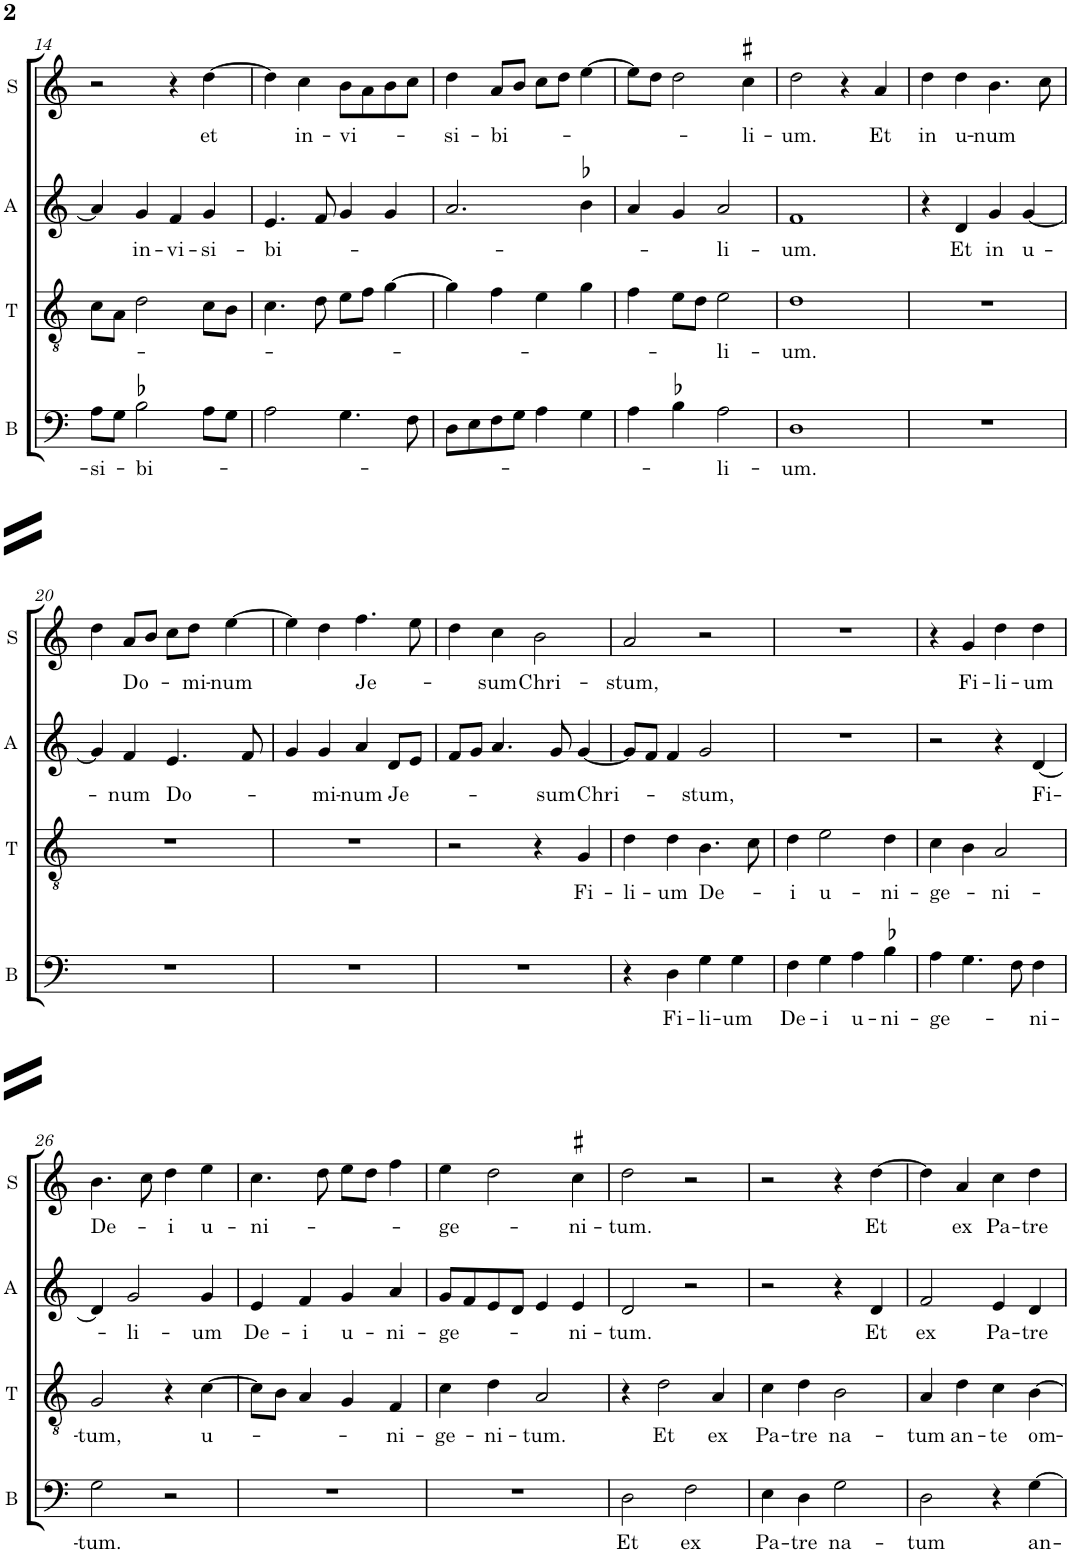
**kern	**text	**kern	**text	**kern	**text	**kern	**text
*part4	*part4	*part3	*part3	*part2	*part2	*part1	*part1
*staff4	*staff4	*staff3	*staff3	*staff2	*staff2	*staff1	*staff1
*I"B	*	*I"T	*	*I"A	*	*I"S	*
*I'B	*	*I'T	*	*I'A	*	*I'S	*
!!LO:PB:g=z
*clefF4	*	*clefGv2	*	*clefG2	*	*clefG2	*
*k[]	*	*k[]	*	*k[]	*	*k[]	*
*M2/2	*	*M2/2	*	*M2/2	*	*M2/2	*
*met(c|)	*	*met(c|)	*	*met(c|)	*	*met(c|)	*
=14	=14	=14	=14	=14	=14	=14	=14
!	!LO:LY:b	!	!	!	!	!	!
8A\L	-si-	8c\L	.	4a/]	.	2r	.
8G\J	.	8A\J	.	.	.	.	.
!	!LO:LY:b	!	!	!	!LO:LY:b	!	!
2B-X\	-bi-	2d\	.	4g/	in-	.	.
!	!	!	!	!	!LO:LY:b	!	!
.	.	.	.	4f/	-vi-	4r	.
!	!	!	!	!	!LO:LY:b	!	!LO:LY:b
8A\L	.	8c\L	.	4g/	-si-	[4dd\	et
8G\J	.	8B\J	.	.	.	.	.
=15	=15	=15	=15	=15	=15	=15	=15
!	!	!	!	!	!LO:LY:b	!	!
2A\	.	4.c\	.	4.e/	bi-	4dd\]	.
!	!	!	!	!	!	!	!LO:LY:b
.	.	.	.	.	.	4cc\	in-
.	.	8d\	.	8f/	.	.	.
!	!	!	!	!	!	!	!LO:LY:b
4.G\	.	8e\L	.	4g/	.	8b\L	-vi-
.	.	8f\J	.	.	.	8a\	.
.	.	[4g\	.	4g/	.	8b\	.
8F\	.	.	.	.	.	8cc\J	.
=16	=16	=16	=16	=16	=16	=16	=16
!	!	!	!	!	!	!	!LO:LY:b
8D\L	.	4g\]	.	2.a/	.	4dd\	si-
8E\	.	.	.	.	.	.	.
!	!	!	!	!	!	!	!LO:LY:b
8F\	.	4f\	.	.	.	8a/L	-bi-
8G\J	.	.	.	.	.	8b/J	.
4A\	.	4e\	.	.	.	8cc\L	.
.	.	.	.	.	.	8dd\J	.
4G\	.	4g\	.	4b-X\	.	[4ee\	.
=17	=17	=17	=17	=17	=17	=17	=17
4A\	.	4f\	.	4a/	.	8ee\L]	.
.	.	.	.	.	.	8dd\J	.
4B-X\	.	8e\L	.	4g/	.	2dd\	.
.	.	8d\J	.	.	.	.	.
!	!LO:LY:b	!	!LO:LY:b	!	!LO:LY:b	!	!
2A\	-li-	2e\	li-	2a/	-li-	.	.
!	!	!	!	!	!	!	!LO:LY:b
.	.	.	.	.	.	4cc#X\	-li-
=18	=18	=18	=18	=18	=18	=18	=18
!	!LO:LY:b	!	!LO:LY:b	!	!LO:LY:b	!	!LO:LY:b
1D	-um.	1d	-um.	1f	-um.	2dd\	-um.
.	.	.	.	.	.	4r	.
!	!	!	!	!	!	!	!LO:LY:b
.	.	.	.	.	.	4a/	Et
=19	=19	=19	=19	=19	=19	=19	=19
!	!	!	!	!	!	!	!LO:LY:b
1r	.	1r	.	4r	.	4dd\	in
!	!	!	!	!	!LO:LY:b	!	!LO:LY:b
.	.	.	.	4d/	Et	4dd\	u-
!	!	!	!	!	!LO:LY:b	!	!LO:LY:b
.	.	.	.	4g/	in	4.b\	-num
!	!	!	!	!	!LO:LY:b	!	!
.	.	.	.	[4g/	u-	.	.
.	.	.	.	.	.	8cc\	.
!!LO:LB:g=z
=20	=20	=20	=20	=20	=20	=20	=20
1r	.	1r	.	4g/]	.	4dd\	.
!	!	!	!	!	!LO:LY:b	!	!LO:LY:b
.	.	.	.	4f/	-num	8a/L	Do-
.	.	.	.	.	.	8b/J	.
!	!	!	!	!	!LO:LY:b	!	!
.	.	.	.	4.e/	Do-	8cc\L	.
!	!	!	!	!	!	!	!LO:LY:b
.	.	.	.	.	.	8dd\J	-mi-
!	!	!	!	!	!	!	!LO:LY:b
.	.	.	.	.	.	[4ee\	-num
.	.	.	.	8f/	.	.	.
=21	=21	=21	=21	=21	=21	=21	=21
1r	.	1r	.	4g/	.	4ee\]	.
!	!	!	!	!	!LO:LY:b	!	!
.	.	.	.	4g/	-mi-	4dd\	.
!	!	!	!	!	!LO:LY:b	!	!LO:LY:b
.	.	.	.	4a/	-num	4.ff\	Je-
!	!	!	!	!	!LO:LY:b	!	!
.	.	.	.	8d/L	Je-	.	.
.	.	.	.	8e/J	.	8ee\	.
=22	=22	=22	=22	=22	=22	=22	=22
1r	.	2r	.	8f/L	.	4dd\	.
.	.	.	.	8g/J	.	.	.
!	!	!	!	!	!	!	!LO:LY:b
.	.	.	.	4.a/	.	4cc\	-sum
!	!	!	!	!	!	!	!LO:LY:b
.	.	4r	.	.	.	2b\	Chri-
!	!	!	!	!	!LO:LY:b	!	!
.	.	.	.	8g/	-sum	.	.
!	!	!	!LO:LY:b	!	!LO:LY:b	!	!
.	.	4G/	Fi-	[4g/	Chri-	.	.
=23	=23	=23	=23	=23	=23	=23	=23
!	!	!	!LO:LY:b	!	!	!	!LO:LY:b
4r	.	4d\	-li-	8g/L]	.	2a/	-stum,
.	.	.	.	8f/J	.	.	.
!	!LO:LY:b	!	!LO:LY:b	!	!	!	!
4D\	Fi-	4d\	-um	4f/	.	.	.
!	!LO:LY:b	!	!LO:LY:b	!	!LO:LY:b	!	!
4G\	-li-	4.B\	De-	2g/	-stum,	2r	.
!	!LO:LY:b	!	!	!	!	!	!
4G\	-um	.	.	.	.	.	.
.	.	8c\	.	.	.	.	.
=24	=24	=24	=24	=24	=24	=24	=24
!	!LO:LY:b	!	!LO:LY:b	!	!	!	!
4F\	De-	4d\	-i	1r	.	1r	.
!	!LO:LY:b	!	!LO:LY:b	!	!	!	!
4G\	-i	2e\	u-	.	.	.	.
!	!LO:LY:b	!	!	!	!	!	!
4A\	u-	.	.	.	.	.	.
!	!LO:LY:b	!	!LO:LY:b	!	!	!	!
4B-X\	-ni-	4d\	-ni-	.	.	.	.
=25	=25	=25	=25	=25	=25	=25	=25
!	!LO:LY:b	!	!LO:LY:b	!	!	!	!
4A\	-ge-	4c\	-ge-	2r	.	4r	.
!	!	!	!	!	!	!	!LO:LY:b
4.G\	.	4B\	.	.	.	4g/	Fi-
!	!	!	!LO:LY:b	!	!	!	!LO:LY:b
.	.	2A/	-ni-	4r	.	4dd\	-li-
8F\	.	.	.	.	.	.	.
!	!LO:LY:b	!	!	!	!LO:LY:b	!	!LO:LY:b
4F\	-ni-	.	.	[4d/	Fi-	4dd\	-um
!!LO:LB:g=z
=26	=26	=26	=26	=26	=26	=26	=26
!	!LO:LY:b	!	!LO:LY:b	!	!	!	!LO:LY:b
2G\	-tum.	2G/	-tum,	4d/]	.	4.b\	De-
!	!	!	!	!	!LO:LY:b	!	!
.	.	.	.	2g/	-li-	.	.
.	.	.	.	.	.	8cc\	.
!	!	!	!	!	!	!	!LO:LY:b
2r	.	4r	.	.	.	4dd\	-i
!	!	!	!LO:LY:b	!	!LO:LY:b	!	!LO:LY:b
.	.	[4c\	u-	4g/	-um	4ee\	u-
=27	=27	=27	=27	=27	=27	=27	=27
!	!	!	!	!	!LO:LY:b	!	!LO:LY:b
1r	.	8c\L]	.	4e/	De-	4.cc\	-ni-
.	.	8B\J	.	.	.	.	.
!	!	!	!	!	!LO:LY:b	!	!
.	.	4A/	.	4f/	-i	.	.
.	.	.	.	.	.	8dd\	.
!	!	!	!	!	!LO:LY:b	!	!
.	.	4G/	.	4g/	u-	8ee\L	.
.	.	.	.	.	.	8dd\J	.
!	!	!	!LO:LY:b	!	!LO:LY:b	!	!
.	.	4F/	-ni-	4a/	-ni-	4ff\	.
=28	=28	=28	=28	=28	=28	=28	=28
!	!	!	!LO:LY:b	!	!LO:LY:b	!	!LO:LY:b
1r	.	4c\	-ge-	8g/L	-ge-	4ee\	-ge-
.	.	.	.	8f/	.	.	.
!	!	!	!LO:LY:b	!	!	!	!
.	.	4d\	-ni-	8e/	.	2dd\	.
.	.	.	.	8d/J	.	.	.
!	!	!	!LO:LY:b	!	!	!	!
.	.	2A/	-tum.	4e/	.	.	.
!	!	!	!	!	!LO:LY:b	!	!LO:LY:b
.	.	.	.	4e/	-ni-	4cc#X\	-ni-
=29	=29	=29	=29	=29	=29	=29	=29
!	!LO:LY:b	!	!	!	!LO:LY:b	!	!LO:LY:b
2D\	Et	4r	.	2d/	-tum.	2dd\	-tum.
!	!	!	!LO:LY:b	!	!	!	!
.	.	2d\	Et	.	.	.	.
!	!LO:LY:b	!	!	!	!	!	!
2F\	ex	.	.	2r	.	2r	.
!	!	!	!LO:LY:b	!	!	!	!
.	.	4A/	ex	.	.	.	.
=30	=30	=30	=30	=30	=30	=30	=30
!	!LO:LY:b	!	!LO:LY:b	!	!	!	!
4E\	Pa-	4c\	Pa-	2r	.	2r	.
!	!LO:LY:b	!	!LO:LY:b	!	!	!	!
4D\	-tre	4d\	-tre	.	.	.	.
!	!LO:LY:b	!	!LO:LY:b	!	!	!	!
2G\	na-	2B\	na-	4r	.	4r	.
!	!	!	!	!	!LO:LY:b	!	!LO:LY:b
.	.	.	.	4d/	Et	[4dd\	Et
=31	=31	=31	=31	=31	=31	=31	=31
!	!LO:LY:b	!	!LO:LY:b	!	!LO:LY:b	!	!
2D\	-tum	4A/	-tum	2f/	ex	4dd\]	.
!	!	!	!LO:LY:b	!	!	!	!LO:LY:b
.	.	4d\	an-	.	.	4a/	ex
!	!	!	!LO:LY:b	!	!LO:LY:b	!	!LO:LY:b
4r	.	4c\	-te	4e/	Pa-	4cc\	Pa-
!	!LO:LY:b	!	!LO:LY:b	!	!LO:LY:b	!	!LO:LY:b
[4G\	an-	[4B\	om-	4d/	-tre	4dd\	-tre
=	=	=	=	=	=	=	=
*-	*-	*-	*-	*-	*-	*-	*-
